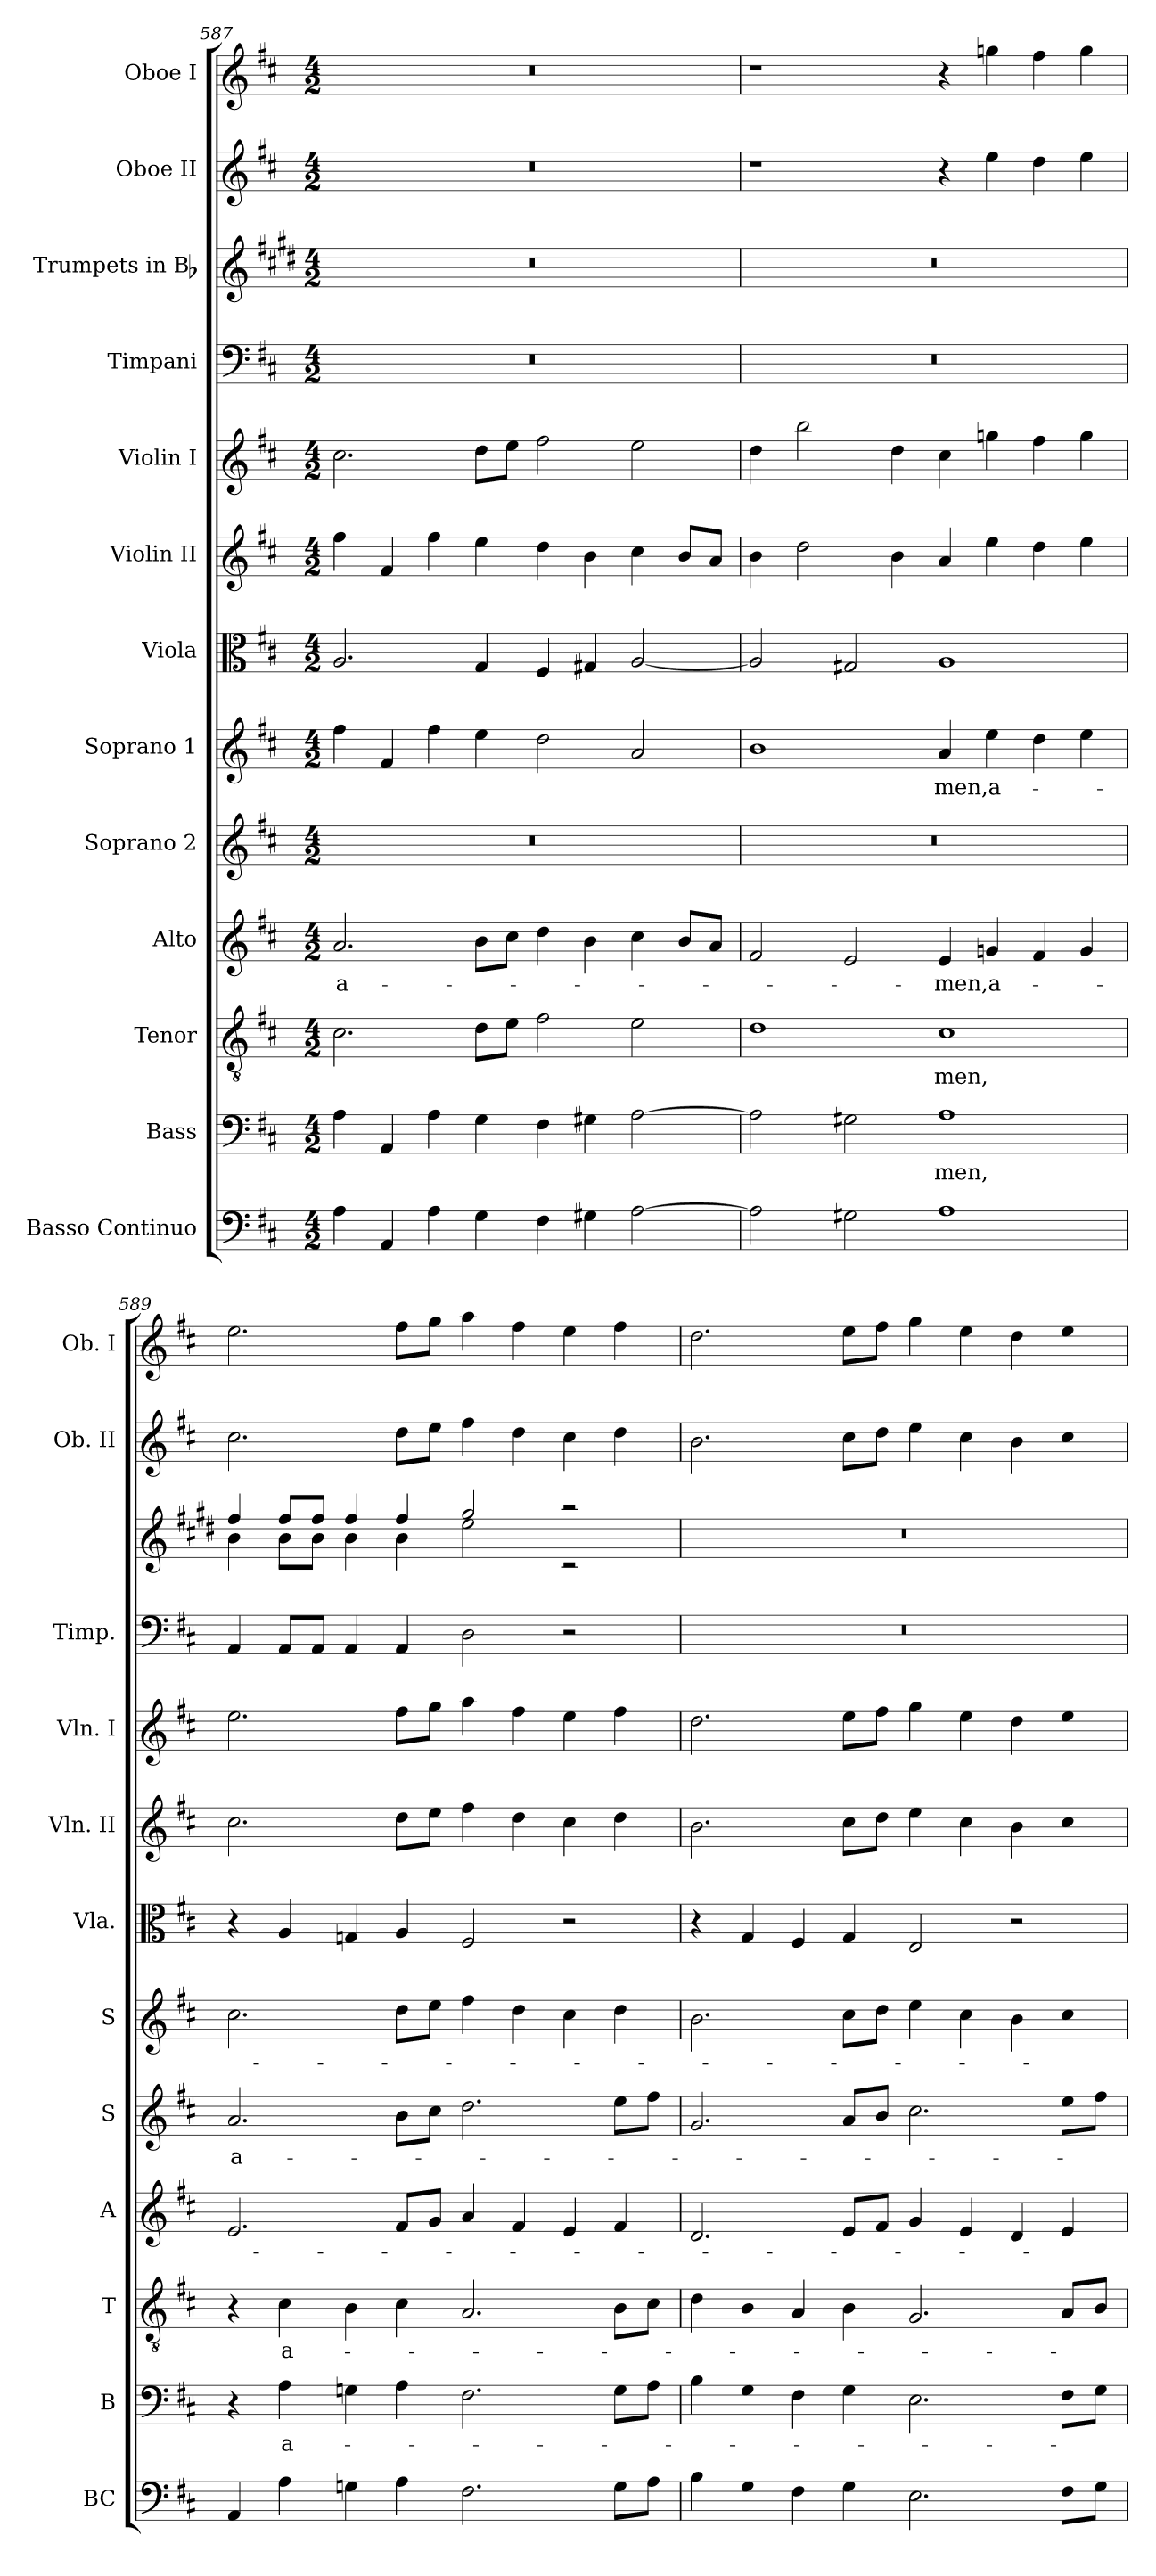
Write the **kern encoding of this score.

**kern	**kern	**text	**kern	**text	**kern	**text	**kern	**text	**kern	**text	**kern	**kern	**kern	**kern	**kern	**kern	**kern
*part13	*part12	*part12	*part11	*part11	*part10	*part10	*part9	*part9	*part8	*part8	*part7	*part6	*part5	*part4	*part3	*part2	*part1
*staff13	*staff12	*staff12	*staff11	*staff11	*staff10	*staff10	*staff9	*staff9	*staff8	*staff8	*staff7	*staff6	*staff5	*staff4	*staff3	*staff2	*staff1
*I"Basso Continuo	*I"Bass	*	*I"Tenor	*	*I"Alto	*	*I"Soprano 2	*	*I"Soprano 1	*	*I"Viola	*I"Violin II	*I"Violin I	*I"Timpani	*I"Trumpets in Bb	*I"Oboe II	*I"Oboe I
*I'BC	*I'B	*	*I'T	*	*I'A	*	*I'S	*	*I'S	*	*I'Vla.	*I'Vln. II	*I'Vln. I	*I'Timp.	*	*I'Ob. II	*I'Ob. I
*clefF4	*clefF4	*	*clefGv2	*	*clefG2	*	*clefG2	*	*clefG2	*	*clefC3	*clefG2	*clefG2	*clefF4	*clefG2	*clefG2	*clefG2
*	*	*	*	*	*	*	*	*	*	*	*	*	*	*	*ITrd1c2	*	*
*k[f#c#]	*k[f#c#]	*	*k[f#c#]	*	*k[f#c#]	*	*k[f#c#]	*	*k[f#c#]	*	*k[f#c#]	*k[f#c#]	*k[f#c#]	*k[f#c#]	*k[f#c#]	*k[f#c#]	*k[f#c#]
*D:	*D:	*	*D:	*	*D:	*	*D:	*	*D:	*	*D:	*D:	*D:	*D:	*D:	*D:	*D:
*M4/2	*M4/2	*	*M4/2	*	*M4/2	*	*M4/2	*	*M4/2	*	*M4/2	*M4/2	*M4/2	*M4/2	*M4/2	*M4/2	*M4/2
=587	=587	=587	=587	=587	=587	=587	=587	=587	=587	=587	=587	=587	=587	=587	=587	=587	=587
!	!	!	!	!	!	!LO:LY:b	!	!	!	!	!	!	!	!	!	!	!
4A\	4A\	.	2.c#\	.	2.a/	a-	0r	.	4ff#\	.	2.A/	4ff#\	2.cc#\	0r	0r	0r	0r
4AA/	4AA/	.	.	.	.	.	.	.	4f#/	.	.	4f#/	.	.	.	.	.
4A\	4A\	.	.	.	.	.	.	.	4ff#\	.	.	4ff#\	.	.	.	.	.
4G\	4G\	.	8d\L	.	8b\L	.	.	.	4ee\	.	4G/	4ee\	8dd\L	.	.	.	.
.	.	.	8e\J	.	8cc#\J	.	.	.	.	.	.	.	8ee\J	.	.	.	.
4F#\	4F#\	.	2f#\	.	4dd\	.	.	.	2dd\	.	4F#/	4dd\	2ff#\	.	.	.	.
4G#X\	4G#X\	.	.	.	4b\	.	.	.	.	.	4G#X/	4b\	.	.	.	.	.
[2A\	[2A\	.	2e\	.	4cc#\	.	.	.	2a/	.	[2A/	4cc#\	2ee\	.	.	.	.
.	.	.	.	.	8b/L	.	.	.	.	.	.	8b/L	.	.	.	.	.
.	.	.	.	.	8a/J	.	.	.	.	.	.	8a/J	.	.	.	.	.
=588	=588	=588	=588	=588	=588	=588	=588	=588	=588	=588	=588	=588	=588	=588	=588	=588	=588
2A\]	2A\]	.	1d	.	2f#/	.	0r	.	1b	.	2A/]	4b\	4dd\	0r	0r	1r	1r
.	.	.	.	.	.	.	.	.	.	.	.	2dd\	2bb\	.	.	.	.
2G#X\	2G#X\	.	.	.	2e/	.	.	.	.	.	2G#X/	.	.	.	.	.	.
.	.	.	.	.	.	.	.	.	.	.	.	4b\	4dd\	.	.	.	.
!	!	!LO:LY:b	!	!LO:LY:b	!	!LO:LY:b	!	!	!	!LO:LY:b	!	!	!	!	!	!	!
1A	1A	-men,	1c#	-men,	4e/	-men,	.	.	4a/	-men,	1A	4a/	4cc#\	.	.	4r	4r
!	!	!	!	!	!	!LO:LY:b	!	!	!	!LO:LY:b	!	!	!	!	!	!	!
.	.	.	.	.	4gni/	a-	.	.	4ee\	a-	.	4ee\	4ggni\	.	.	4ee\	4ggni\
.	.	.	.	.	4f#/	.	.	.	4dd\	.	.	4dd\	4ff#\	.	.	4dd\	4ff#\
.	.	.	.	.	4g/	.	.	.	4ee\	.	.	4ee\	4gg\	.	.	4ee\	4gg\
!!LO:PB:g=z
=589	=589	=589	=589	=589	=589	=589	=589	=589	=589	=589	=589	=589	=589	=589	=589	=589	=589
!	!	!	!	!	!	!	!	!LO:LY:b	!	!	!	!	!	!	!	!	!
*	*	*	*	*	*	*	*	*	*	*	*	*	*	*	*^	*	*
4AA/	4r	.	4r	.	2.e/	.	2.a/	a-	2.cc#\	.	4r	2.cc#\	2.ee\	4AA/	4ee/	4a\	2.cc#\	2.ee\
!	!	!LO:LY:b	!	!LO:LY:b	!	!	!	!	!	!	!	!	!	!	!	!	!	!
4A\	4A\	a-	4c#\	a-	.	.	.	.	.	.	4A/	.	.	8AA/L	8ee/L	8a\L	.	.
.	.	.	.	.	.	.	.	.	.	.	.	.	.	8AA/J	8ee/J	8a\J	.	.
4Gn\	4Gn\	.	4B\	.	.	.	.	.	.	.	4Gn/	.	.	4AA/	4ee/	4a\	.	.
4A\	4A\	.	4c#\	.	8f#/L	.	8b\L	.	8dd\L	.	4A/	8dd\L	8ff#\L	4AA/	4ee/	4a\	8dd\L	8ff#\L
.	.	.	.	.	8g/J	.	8cc#\J	.	8ee\J	.	.	8ee\J	8gg\J	.	.	.	8ee\J	8gg\J
2.F#\	2.F#\	.	2.A/	.	4a/	.	2.dd\	.	4ff#\	.	2F#/	4ff#\	4aa\	2D\	2ff#/	2dd\	4ff#\	4aa\
.	.	.	.	.	4f#/	.	.	.	4dd\	.	.	4dd\	4ff#\	.	.	.	4dd\	4ff#\
.	.	.	.	.	4e/	.	.	.	4cc#\	.	2r	4cc#\	4ee\	2r	2raa	2rc	4cc#\	4ee\
8G\L	8G\L	.	8B\L	.	4f#/	.	8ee\L	.	4dd\	.	.	4dd\	4ff#\	.	.	.	4dd\	4ff#\
8A\J	8A\J	.	8c#\J	.	.	.	8ff#\J	.	.	.	.	.	.	.	.	.	.	.
*	*	*	*	*	*	*	*	*	*	*	*	*	*	*	*v	*v	*	*
=590	=590	=590	=590	=590	=590	=590	=590	=590	=590	=590	=590	=590	=590	=590	=590	=590	=590
4B\	4B\	.	4d\	.	2.d/	.	2.g/	.	2.b\	.	4r	2.b\	2.dd\	0r	0r	2.b\	2.dd\
4G\	4G\	.	4B\	.	.	.	.	.	.	.	4G/	.	.	.	.	.	.
4F#\	4F#\	.	4A/	.	.	.	.	.	.	.	4F#/	.	.	.	.	.	.
4G\	4G\	.	4B\	.	8e/L	.	8a/L	.	8cc#\L	.	4G/	8cc#\L	8ee\L	.	.	8cc#\L	8ee\L
.	.	.	.	.	8f#/J	.	8b/J	.	8dd\J	.	.	8dd\J	8ff#\J	.	.	8dd\J	8ff#\J
2.E\	2.E\	.	2.G/	.	4g/	.	2.cc#\	.	4ee\	.	2E/	4ee\	4gg\	.	.	4ee\	4gg\
.	.	.	.	.	4e/	.	.	.	4cc#\	.	.	4cc#\	4ee\	.	.	4cc#\	4ee\
.	.	.	.	.	4d/	.	.	.	4b\	.	2r	4b\	4dd\	.	.	4b\	4dd\
8F#\L	8F#\L	.	8A/L	.	4e/	.	8ee\L	.	4cc#\	.	.	4cc#\	4ee\	.	.	4cc#\	4ee\
8G\J	8G\J	.	8B/J	.	.	.	8ff#\J	.	.	.	.	.	.	.	.	.	.
=	=	=	=	=	=	=	=	=	=	=	=	=	=	=	=	=	=
*-	*-	*-	*-	*-	*-	*-	*-	*-	*-	*-	*-	*-	*-	*-	*-	*-	*-
